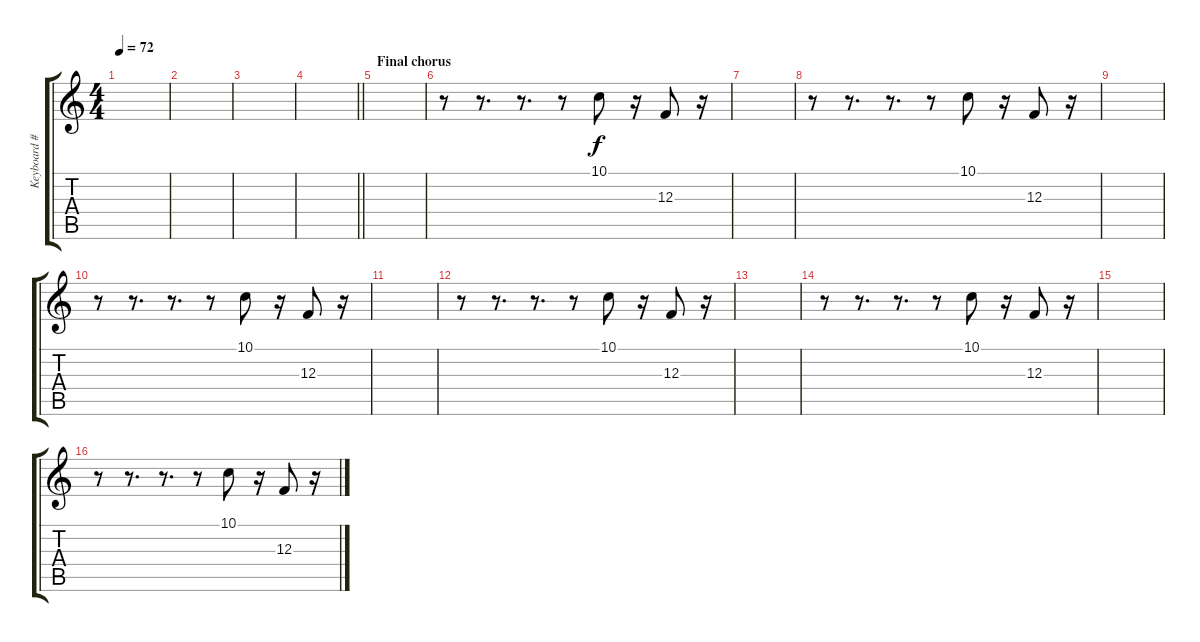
\track ("Keyboard #2" "Keyboard #") {instrument lead8bassandlead}
\staff {score tabs}
\tuning (D4 A3 F3 C3 G2 C2) {hide}
\ts (4 4)
\tempo 72
\clef g2
\ks c
|
|
|
\barLineRight lightlight
|
\section ("" "Final chorus")
|
r.8 r.8{d} r.8{d} r.8 10.1.8 r.16 12.3.8 r.16 |
|
r.8 r.8{d} r.8{d} r.8 10.1.8 r.16 12.3.8 r.16 |
|
r.8 r.8{d} r.8{d} r.8 10.1.8 r.16 12.3.8 r.16 |
|
r.8 r.8{d} r.8{d} r.8 10.1.8 r.16 12.3.8 r.16 |
|
r.8 r.8{d} r.8{d} r.8 10.1.8 r.16 12.3.8 r.16 |
|
r.8 r.8{d} r.8{d} r.8 10.1.8 r.16 12.3.8 r.16
